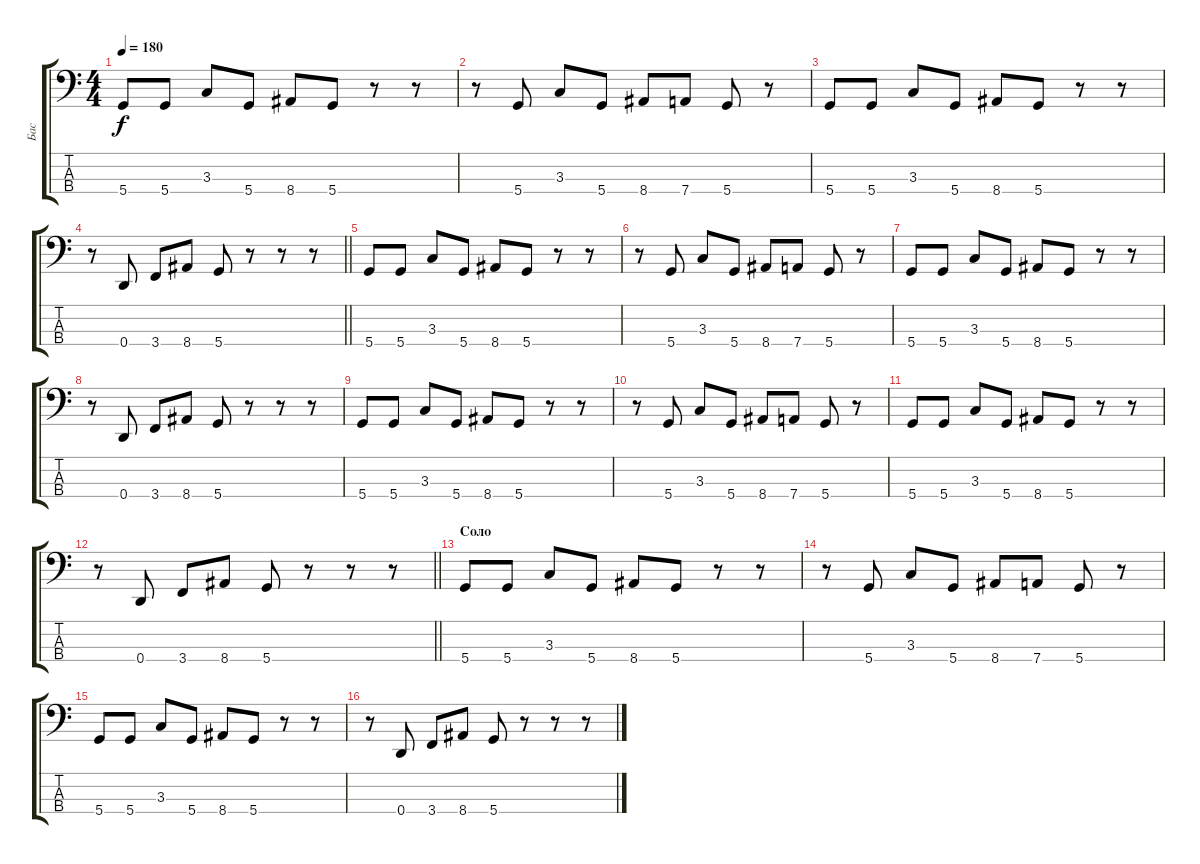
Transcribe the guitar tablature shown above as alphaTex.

\track ("Бас" "Бас") {instrument electricbasspick}
\staff {score tabs}
\tuning (G2 D2 A1 D1) {hide}
\ts (4 4)
\tempo 180
\clef f4
\ks c
5.4.8{dy f} 5.4.8 3.3.8 5.4.8 8.4.8 5.4.8 r.8 r.8 |
r.8 5.4.8 3.3.8 5.4.8 8.4.8 7.4.8 5.4.8 r.8 |
5.4.8 5.4.8 3.3.8 5.4.8 8.4.8 5.4.8 r.8 r.8 |
\barLineRight lightlight
r.8 0.4.8 3.4.8 8.4.8 5.4.8 r.8 r.8 r.8 |
5.4.8 5.4.8 3.3.8 5.4.8 8.4.8 5.4.8 r.8 r.8 |
r.8 5.4.8 3.3.8 5.4.8 8.4.8 7.4.8 5.4.8 r.8 |
5.4.8 5.4.8 3.3.8 5.4.8 8.4.8 5.4.8 r.8 r.8 |
r.8 0.4.8 3.4.8 8.4.8 5.4.8 r.8 r.8 r.8 |
5.4.8 5.4.8 3.3.8 5.4.8 8.4.8 5.4.8 r.8 r.8 |
r.8 5.4.8 3.3.8 5.4.8 8.4.8 7.4.8 5.4.8 r.8 |
5.4.8 5.4.8 3.3.8 5.4.8 8.4.8 5.4.8 r.8 r.8 |
\barLineRight lightlight
r.8 0.4.8 3.4.8 8.4.8 5.4.8 r.8 r.8 r.8 |
\section ("" "Соло")
5.4.8 5.4.8 3.3.8 5.4.8 8.4.8 5.4.8 r.8 r.8 |
r.8 5.4.8 3.3.8 5.4.8 8.4.8 7.4.8 5.4.8 r.8 |
5.4.8 5.4.8 3.3.8 5.4.8 8.4.8 5.4.8 r.8 r.8 |
r.8 0.4.8 3.4.8 8.4.8 5.4.8 r.8 r.8 r.8
